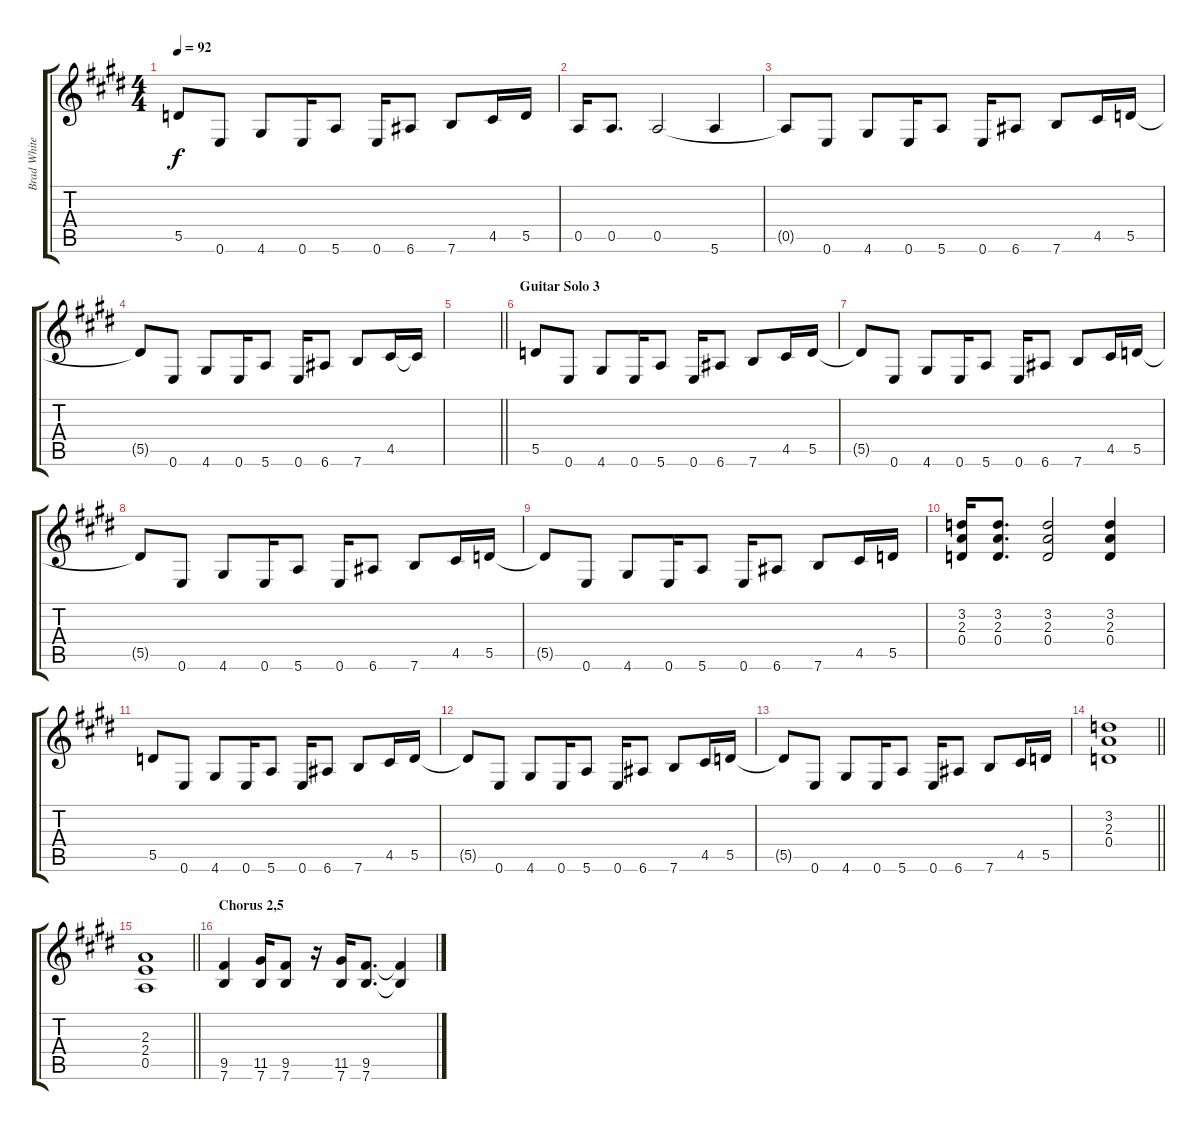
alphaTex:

\track ("Brad Whiteford" "Brad White") {instrument acousticguitarsteel}
\staff {score tabs}
\tuning (E4 B3 G3 D3 A2 E2) {hide}
\ts (4 4)
\tempo 92
\clef g2
\ks e
5.5{t}.8{dy f} 0.6.8 4.6.8 0.6.16 5.6.8 0.6.16 6.6.8 7.6.8 4.5.16 5.5.16 |
0.5.16 0.5.8{d} 0.5.2 5.6.4 |
0.5{t}.8 0.6.8 4.6.8 0.6.16 5.6.8 0.6.16 6.6.8 7.6.8 4.5.16 5.5.16 |
5.5{t}.8 0.6.8 4.6.8 0.6.16 5.6.8 0.6.16 6.6.8 7.6.8 4.5.16 4.5{t}.16 |
\barLineRight lightlight
|
\section ("" "Guitar Solo 3")
5.5.8 0.6.8 4.6.8 0.6.16 5.6.8 0.6.16 6.6.8 7.6.8 4.5.16 5.5.16 |
5.5{t}.8 0.6.8 4.6.8 0.6.16 5.6.8 0.6.16 6.6.8 7.6.8 4.5.16 5.5.16 |
5.5{t}.8 0.6.8 4.6.8 0.6.16 5.6.8 0.6.16 6.6.8 7.6.8 4.5.16 5.5.16 |
5.5{t}.8 0.6.8 4.6.8 0.6.16 5.6.8 0.6.16 6.6.8 7.6.8 4.5.16 5.5.16 |
(3.2 2.3 0.4).16 (3.2 2.3 0.4).8{d} (3.2 2.3 0.4).2 (3.2 2.3 0.4).4 |
5.5.8 0.6.8 4.6.8 0.6.16 5.6.8 0.6.16 6.6.8 7.6.8 4.5.16 5.5.16 |
5.5{t}.8 0.6.8 4.6.8 0.6.16 5.6.8 0.6.16 6.6.8 7.6.8 4.5.16 5.5.16 |
5.5{t}.8 0.6.8 4.6.8 0.6.16 5.6.8 0.6.16 6.6.8 7.6.8 4.5.16 5.5.16 |
\barLineRight lightlight
(3.2 2.3 0.4).1 |
\barLineRight lightlight
(2.3 2.4 0.5).1 |
\section ("" "Chorus 2,5")
(9.5 7.6).4 (11.5 7.6).16 (9.5 7.6).8 r.16 (11.5 7.6).16 (9.5 7.6).8{d} (9.5{t} 7.6{t}).4
